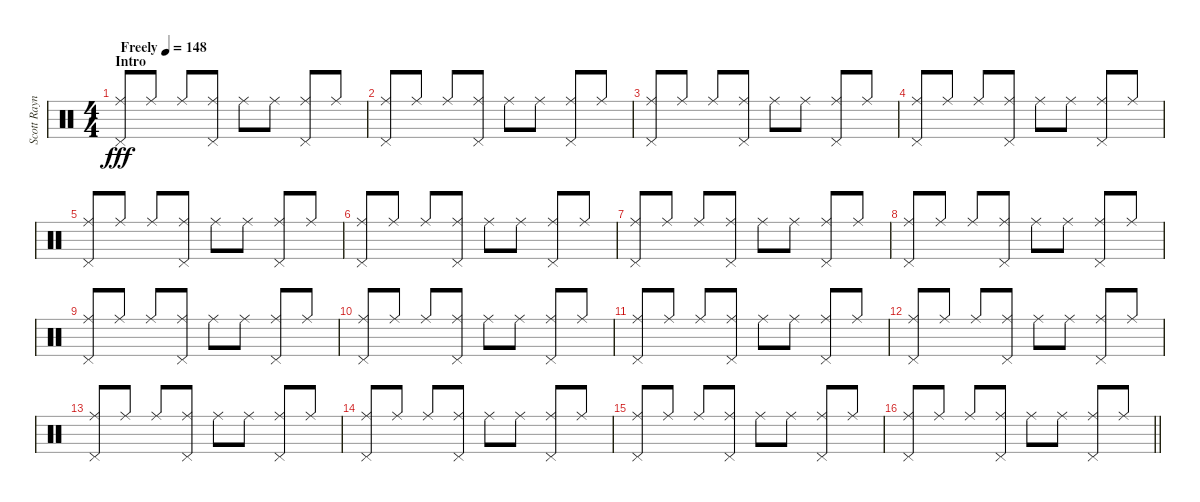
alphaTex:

\track ("Scott Raynor" "Scott Rayn") {instrument percussion}
\staff {score}
\articulation defaults
\ts (4 4)
\section ("" "Intro")
\tempo (148 "Freely")
\clef neutral
\ks c
("Ride (middle)" "Pedal Hi-Hat (hit)").8{dy fff} "Ride (middle)".8 "Ride (middle)".8 ("Ride (middle)" "Pedal Hi-Hat (hit)").8 "Ride (middle)".8 "Ride (middle)".8 ("Ride (middle)" "Pedal Hi-Hat (hit)").8 "Ride (middle)".8 |
("Ride (middle)" "Pedal Hi-Hat (hit)").8 "Ride (middle)".8 "Ride (middle)".8 ("Ride (middle)" "Pedal Hi-Hat (hit)").8 "Ride (middle)".8 "Ride (middle)".8 ("Ride (middle)" "Pedal Hi-Hat (hit)").8 "Ride (middle)".8 |
("Ride (middle)" "Pedal Hi-Hat (hit)").8 "Ride (middle)".8 "Ride (middle)".8 ("Ride (middle)" "Pedal Hi-Hat (hit)").8 "Ride (middle)".8 "Ride (middle)".8 ("Ride (middle)" "Pedal Hi-Hat (hit)").8 "Ride (middle)".8 |
("Ride (middle)" "Pedal Hi-Hat (hit)").8 "Ride (middle)".8 "Ride (middle)".8 ("Ride (middle)" "Pedal Hi-Hat (hit)").8 "Ride (middle)".8 "Ride (middle)".8 ("Ride (middle)" "Pedal Hi-Hat (hit)").8 "Ride (middle)".8 |
("Ride (middle)" "Pedal Hi-Hat (hit)").8 "Ride (middle)".8 "Ride (middle)".8 ("Ride (middle)" "Pedal Hi-Hat (hit)").8 "Ride (middle)".8 "Ride (middle)".8 ("Ride (middle)" "Pedal Hi-Hat (hit)").8 "Ride (middle)".8 |
("Ride (middle)" "Pedal Hi-Hat (hit)").8 "Ride (middle)".8 "Ride (middle)".8 ("Ride (middle)" "Pedal Hi-Hat (hit)").8 "Ride (middle)".8 "Ride (middle)".8 ("Ride (middle)" "Pedal Hi-Hat (hit)").8 "Ride (middle)".8 |
("Ride (middle)" "Pedal Hi-Hat (hit)").8 "Ride (middle)".8 "Ride (middle)".8 ("Ride (middle)" "Pedal Hi-Hat (hit)").8 "Ride (middle)".8 "Ride (middle)".8 ("Ride (middle)" "Pedal Hi-Hat (hit)").8 "Ride (middle)".8 |
("Ride (middle)" "Pedal Hi-Hat (hit)").8 "Ride (middle)".8 "Ride (middle)".8 ("Ride (middle)" "Pedal Hi-Hat (hit)").8 "Ride (middle)".8 "Ride (middle)".8 ("Ride (middle)" "Pedal Hi-Hat (hit)").8 "Ride (middle)".8 |
("Ride (middle)" "Pedal Hi-Hat (hit)").8 "Ride (middle)".8 "Ride (middle)".8 ("Ride (middle)" "Pedal Hi-Hat (hit)").8 "Ride (middle)".8 "Ride (middle)".8 ("Ride (middle)" "Pedal Hi-Hat (hit)").8 "Ride (middle)".8 |
("Ride (middle)" "Pedal Hi-Hat (hit)").8 "Ride (middle)".8 "Ride (middle)".8 ("Ride (middle)" "Pedal Hi-Hat (hit)").8 "Ride (middle)".8 "Ride (middle)".8 ("Ride (middle)" "Pedal Hi-Hat (hit)").8 "Ride (middle)".8 |
("Ride (middle)" "Pedal Hi-Hat (hit)").8 "Ride (middle)".8 "Ride (middle)".8 ("Ride (middle)" "Pedal Hi-Hat (hit)").8 "Ride (middle)".8 "Ride (middle)".8 ("Ride (middle)" "Pedal Hi-Hat (hit)").8 "Ride (middle)".8 |
("Ride (middle)" "Pedal Hi-Hat (hit)").8 "Ride (middle)".8 "Ride (middle)".8 ("Ride (middle)" "Pedal Hi-Hat (hit)").8 "Ride (middle)".8 "Ride (middle)".8 ("Ride (middle)" "Pedal Hi-Hat (hit)").8 "Ride (middle)".8 |
("Ride (middle)" "Pedal Hi-Hat (hit)").8 "Ride (middle)".8 "Ride (middle)".8 ("Ride (middle)" "Pedal Hi-Hat (hit)").8 "Ride (middle)".8 "Ride (middle)".8 ("Ride (middle)" "Pedal Hi-Hat (hit)").8 "Ride (middle)".8 |
("Ride (middle)" "Pedal Hi-Hat (hit)").8 "Ride (middle)".8 "Ride (middle)".8 ("Ride (middle)" "Pedal Hi-Hat (hit)").8 "Ride (middle)".8 "Ride (middle)".8 ("Ride (middle)" "Pedal Hi-Hat (hit)").8 "Ride (middle)".8 |
("Ride (middle)" "Pedal Hi-Hat (hit)").8 "Ride (middle)".8 "Ride (middle)".8 ("Ride (middle)" "Pedal Hi-Hat (hit)").8 "Ride (middle)".8 "Ride (middle)".8 ("Ride (middle)" "Pedal Hi-Hat (hit)").8 "Ride (middle)".8 |
\barLineRight lightlight
("Ride (middle)" "Pedal Hi-Hat (hit)").8 "Ride (middle)".8 "Ride (middle)".8 ("Ride (middle)" "Pedal Hi-Hat (hit)").8 "Ride (middle)".8 "Ride (middle)".8 ("Ride (middle)" "Pedal Hi-Hat (hit)").8 "Ride (middle)".8
